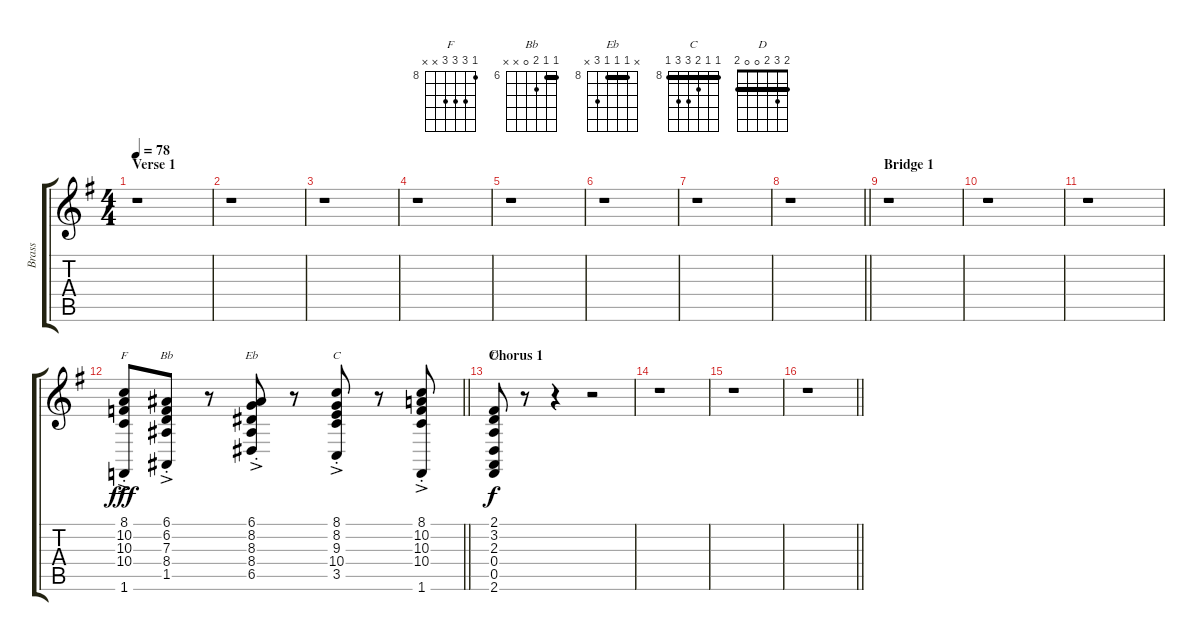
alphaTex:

\track ("Brass" "Brass") {instrument brasssection}
\staff {score tabs}
\tuning (E4 B3 G3 D3 A2 E2) {hide}
\chord ("F" 8 10 10 10 x x) {firstfret 8}
\chord ("Bb" 6 6 7 0 x x) {firstfret 6 barre 6}
\chord ("Eb" x 8 8 8 10 x) {firstfret 8 barre 8}
\chord ("C" 8 8 9 10 10 8) {firstfret 8 barre 8}
\chord ("D" 2 3 2 0 0 2) {barre 2}
\ts (4 4)
\section ("" "Verse 1")
\tempo 78
\clef g2
\ks g
r.1{dy fff instrument brasssection} |
r.1 |
r.1 |
r.1 |
r.1 |
r.1 |
r.1 |
\barLineRight lightlight
r.1 |
\section ("" "Bridge 1")
r.1 |
r.1 |
r.1 |
\barLineRight lightlight
(8.1{ac st} 10.2{ac st} 10.3{ac st} 10.4{ac st} 1.6{ac st}).8{ch "F"} (6.1{ac st} 6.2{ac st} 7.3{ac st} 8.4{ac st} 1.5{ac st}).8{ch "Bb"} r.8 (6.1{ac st} 8.2{ac st} 8.3{ac st} 8.4{ac st} 6.5{ac st}).8{ch "Eb"} r.8 (8.1{ac st} 8.2{ac st} 9.3{ac st} 10.4{ac st} 3.5{ac st}).8{ch "C"} r.8 (8.1{ac st} 10.2{ac st} 10.3{ac st} 10.4{ac st} 1.6{ac st}).8 |
\section ("" "Chorus 1")
(2.1 3.2 2.3 0.4 0.5 2.6).8{ch "D" dy f} r.8 r.4 r.2 |
r.1 |
r.1 |
\barLineRight lightlight
r.1
